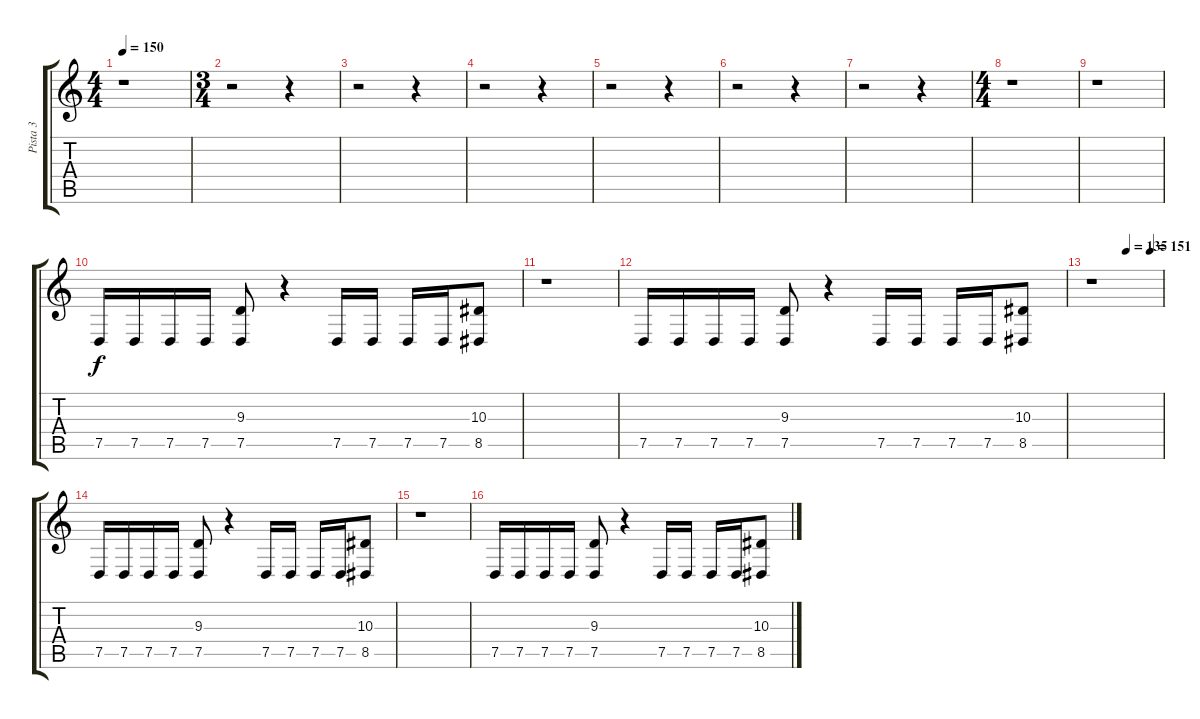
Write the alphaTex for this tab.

\track ("Pista 3" "Pista 3") {instrument electricgrandpiano}
\staff {score tabs}
\tuning (D4 A3 F3 C3 G2 D2) {hide}
\ts (4 4)
\tempo 150
\clef g2
\ks c
r.1{dy ff} |
\ts (3 4)
r.2 r.4 |
r.2 r.4 |
r.2 r.4 |
r.2 r.4 |
r.2 r.4 |
r.2 r.4 |
\ts (4 4)
r.1 |
r.1 |
7.5.16{dy f volume 7 instrument marimba} 7.5.16 7.5.16 7.5.16 (9.3 7.5).8 r.4 7.5.16 7.5.16 7.5.16 7.5.16 (10.3 8.5).8 |
r.1 |
7.5.16{volume 7 instrument marimba} 7.5.16 7.5.16 7.5.16 (9.3 7.5).8 r.4 7.5.16 7.5.16 7.5.16 7.5.16 (10.3 8.5).8 |
\tempo (135 0.5)
\tempo (151 0.8333333333333334)
r.1 |
7.5.16{volume 7 instrument marimba} 7.5.16 7.5.16 7.5.16 (9.3 7.5).8 r.4 7.5.16 7.5.16 7.5.16 7.5.16 (10.3 8.5).8 |
r.1 |
7.5.16{volume 7 instrument marimba} 7.5.16 7.5.16 7.5.16 (9.3 7.5).8 r.4 7.5.16 7.5.16 7.5.16 7.5.16 (10.3 8.5).8
